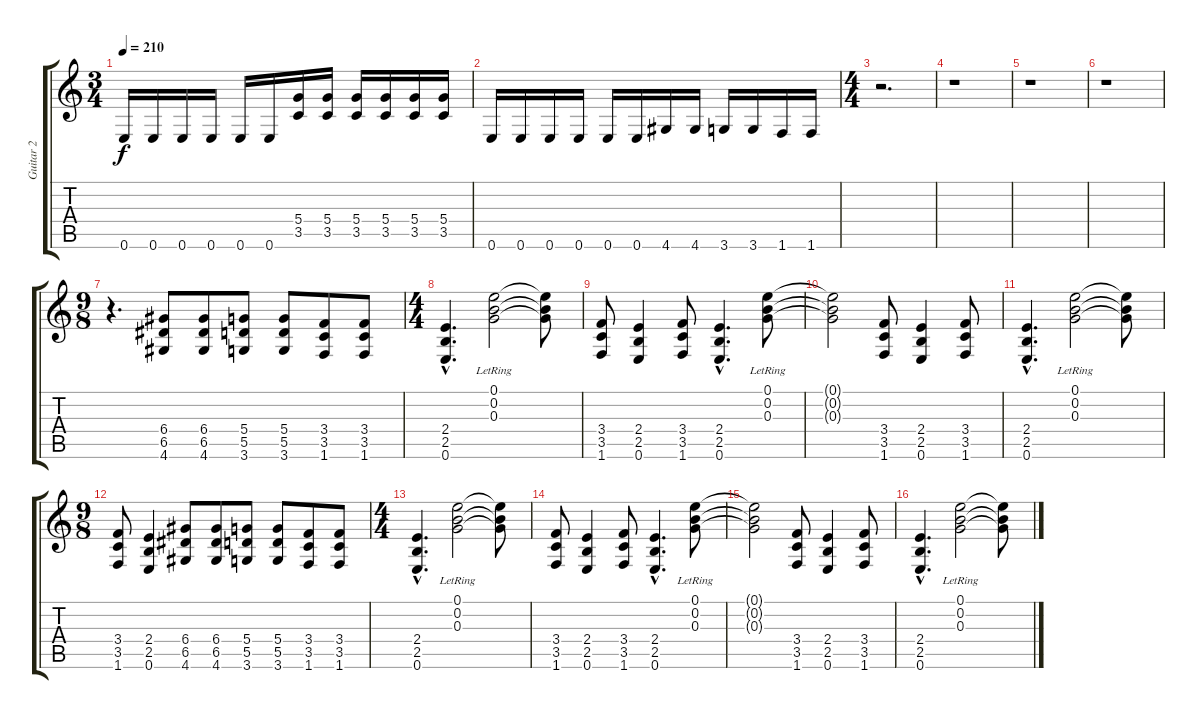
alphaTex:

\track ("Guitar 2" "Guitar 2") {instrument distortionguitar}
\staff {score tabs}
\tuning (E4 B3 G3 D3 A2 E2) {hide}
\ts (3 4)
\tempo 210
\clef g2
\ks c
0.6.16{dy f} 0.6.16 0.6.16 0.6.16 0.6.16 0.6.16 (5.4 3.5).16 (5.4 3.5).16 (5.4 3.5).16 (5.4 3.5).16 (5.4 3.5).16 (5.4 3.5).16 |
0.6.16 0.6.16 0.6.16 0.6.16 0.6.16 0.6.16 4.6.16 4.6.16 3.6.16 3.6.16 1.6.16 1.6.16 |
\ts (4 4)
r.2{d} |
r.1 |
r.1 |
r.1 |
\ts (9 8)
r.4{d} (6.4 6.5 4.6).8 (6.4 6.5 4.6).8 (5.4 5.5 3.6).8 (5.4 5.5 3.6).8 (3.4 3.5 1.6).8 (3.4 3.5 1.6).8 |
\ts (4 4)
(2.4{hac} 2.5{hac} 0.6{hac}).4{d} (0.1{lr} 0.2{lr} 0.3{lr}).2 (0.1{t} 0.2{t} 0.3{t}).8 |
(3.4 3.5 1.6).8 (2.4 2.5 0.6).4 (3.4 3.5 1.6).8 (2.4{hac} 2.5{hac} 0.6{hac}).4{d} (0.1{lr} 0.2{lr} 0.3{lr}).8 |
(0.1{t} 0.2{t} 0.3{t}).2 (3.4 3.5 1.6).8 (2.4 2.5 0.6).4 (3.4 3.5 1.6).8 |
(2.4{hac} 2.5{hac} 0.6{hac}).4{d} (0.1{lr} 0.2{lr} 0.3{lr}).2 (0.1{t} 0.2{t} 0.3{t}).8 |
\ts (9 8)
(3.4 3.5 1.6).8 (2.4 2.5 0.6).4 (6.4 6.5 4.6).8 (6.4 6.5 4.6).8 (5.4 5.5 3.6).8 (5.4 5.5 3.6).8 (3.4 3.5 1.6).8 (3.4 3.5 1.6).8 |
\ts (4 4)
(2.4{hac} 2.5{hac} 0.6{hac}).4{d} (0.1{lr} 0.2{lr} 0.3{lr}).2 (0.1{t} 0.2{t} 0.3{t}).8 |
(3.4 3.5 1.6).8 (2.4 2.5 0.6).4 (3.4 3.5 1.6).8 (2.4{hac} 2.5{hac} 0.6{hac}).4{d} (0.1{lr} 0.2{lr} 0.3{lr}).8 |
(0.1{t} 0.2{t} 0.3{t}).2 (3.4 3.5 1.6).8 (2.4 2.5 0.6).4 (3.4 3.5 1.6).8 |
(2.4{hac} 2.5{hac} 0.6{hac}).4{d} (0.1{lr} 0.2{lr} 0.3{lr}).2 (0.1{t} 0.2{t} 0.3{t}).8
